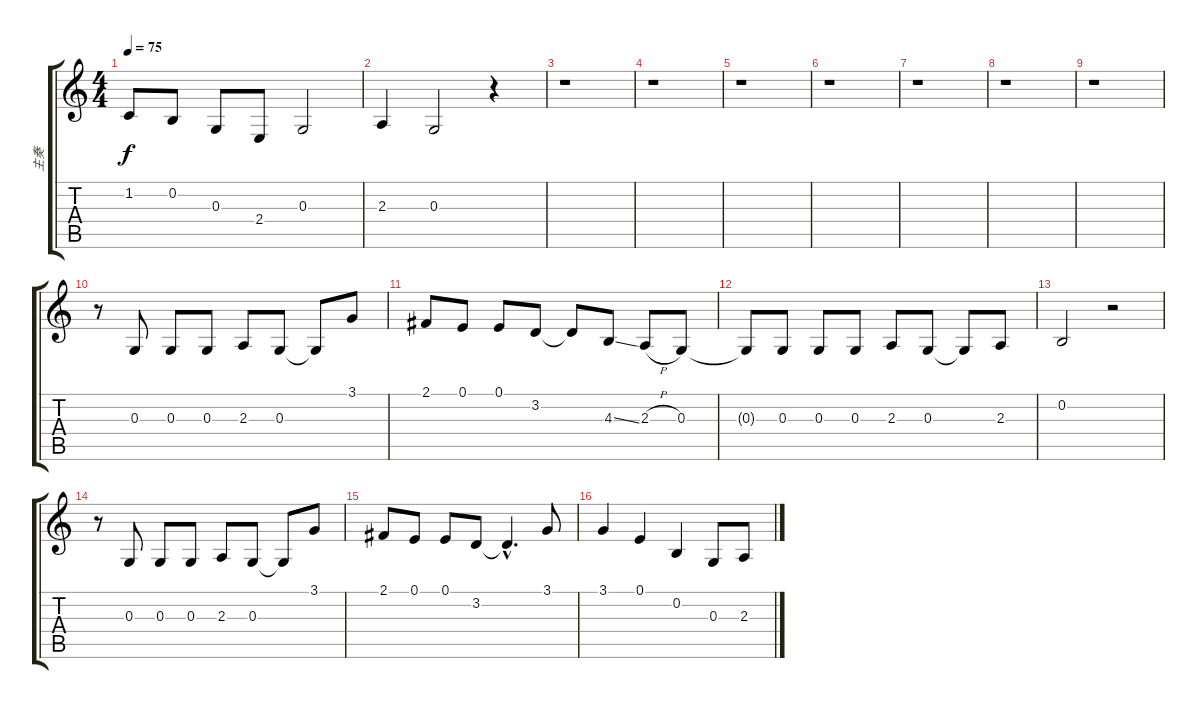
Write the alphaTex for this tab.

\track ("主奏" "主奏") {instrument recorder}
\staff {score tabs}
\tuning (E4 B3 G3 D3 A2 E2) {hide}
\ts (4 4)
\tempo 75
\clef g2
\ks c
1.2.8{dy f} 0.2.8 0.3.8 2.4.8 0.3.2 |
2.3.4 0.3.2 r.4 |
r.1 |
r.1 |
r.1 |
r.1 |
r.1 |
r.1 |
r.1 |
r.8 0.3.8 0.3.8 0.3.8 2.3.8 0.3.8 0.3{t}.8 3.1.8 |
2.1.8 0.1.8 0.1.8 3.2.8 3.2{t}.8 4.3{ss}.8 2.3{h}.8 0.3.8 |
0.3{t}.8 0.3.8 0.3.8 0.3.8 2.3.8 0.3.8 0.3{t}.8 2.3.8 |
0.2.2 r.2 |
r.8 0.3.8 0.3.8 0.3.8 2.3.8 0.3.8 0.3{t}.8 3.1.8 |
2.1.8 0.1.8 0.1.8 3.2.8 3.2{hac t}.4{d} 3.1.8 |
3.1.4 0.1.4 0.2.4 0.3.8 2.3.8
